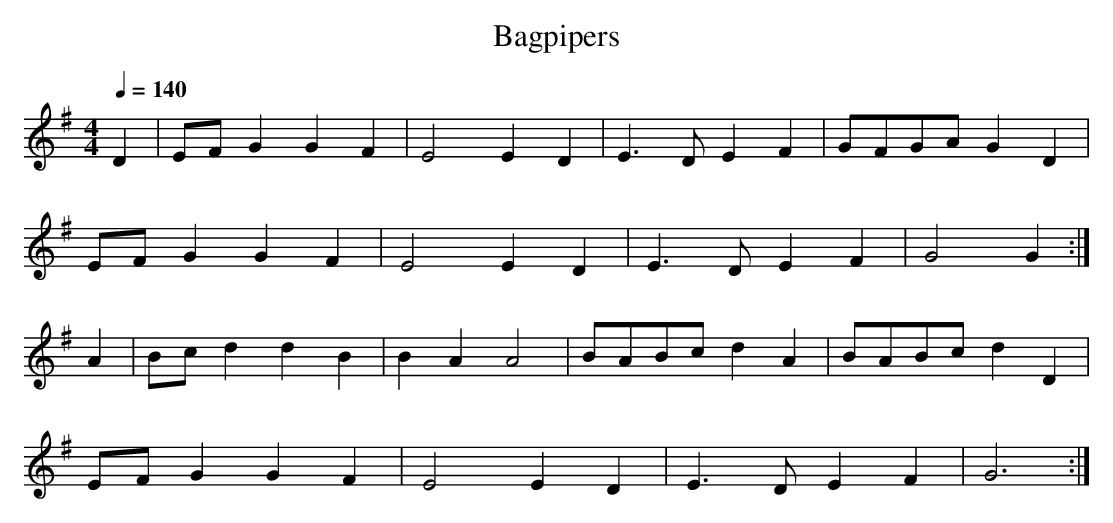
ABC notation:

X:1
T: Bagpipers
Q: 1/4=140
M: 4/4
L: 1/4
K: G
D | E/F/ G G F | E2 E D | E>D E F | G/F/G/A/ G D |
E/F/ G G F | E2 E D | E>D E F | G2 G :|
A | B/c/ d d B | B A A2 | B/A/B/c/ d A | B/A/B/c/ d D |
E/F/ G G F | E2 E D | E>D E F | G3 :|
